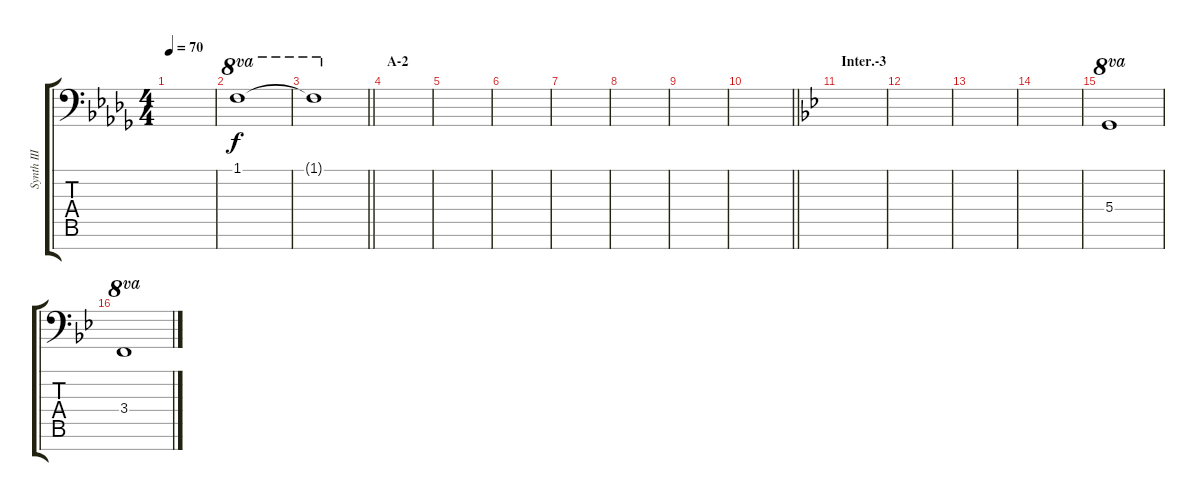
\track ("Synth III Left (Kotobuki Tsumugi)" "Synth III ") {instrument stringensemble1}
\staff {score tabs}
\tuning (E4 B3 G3 D3 A2 E1 E0) {hide}
\ts (4 4)
\tempo 70
\clef f4
\ks db
|
1.1.1{ot 8va} |
\barLineRight lightlight
1.1{t}.1{ot 8va} |
\section ("" "A-2")
|
|
|
|
|
|
\barLineRight lightlight
|
\section ("" "Inter.-3")
\ks bb
|
|
|
|
5.4.1{ot 8va} |
3.4.1{ot 8va}
